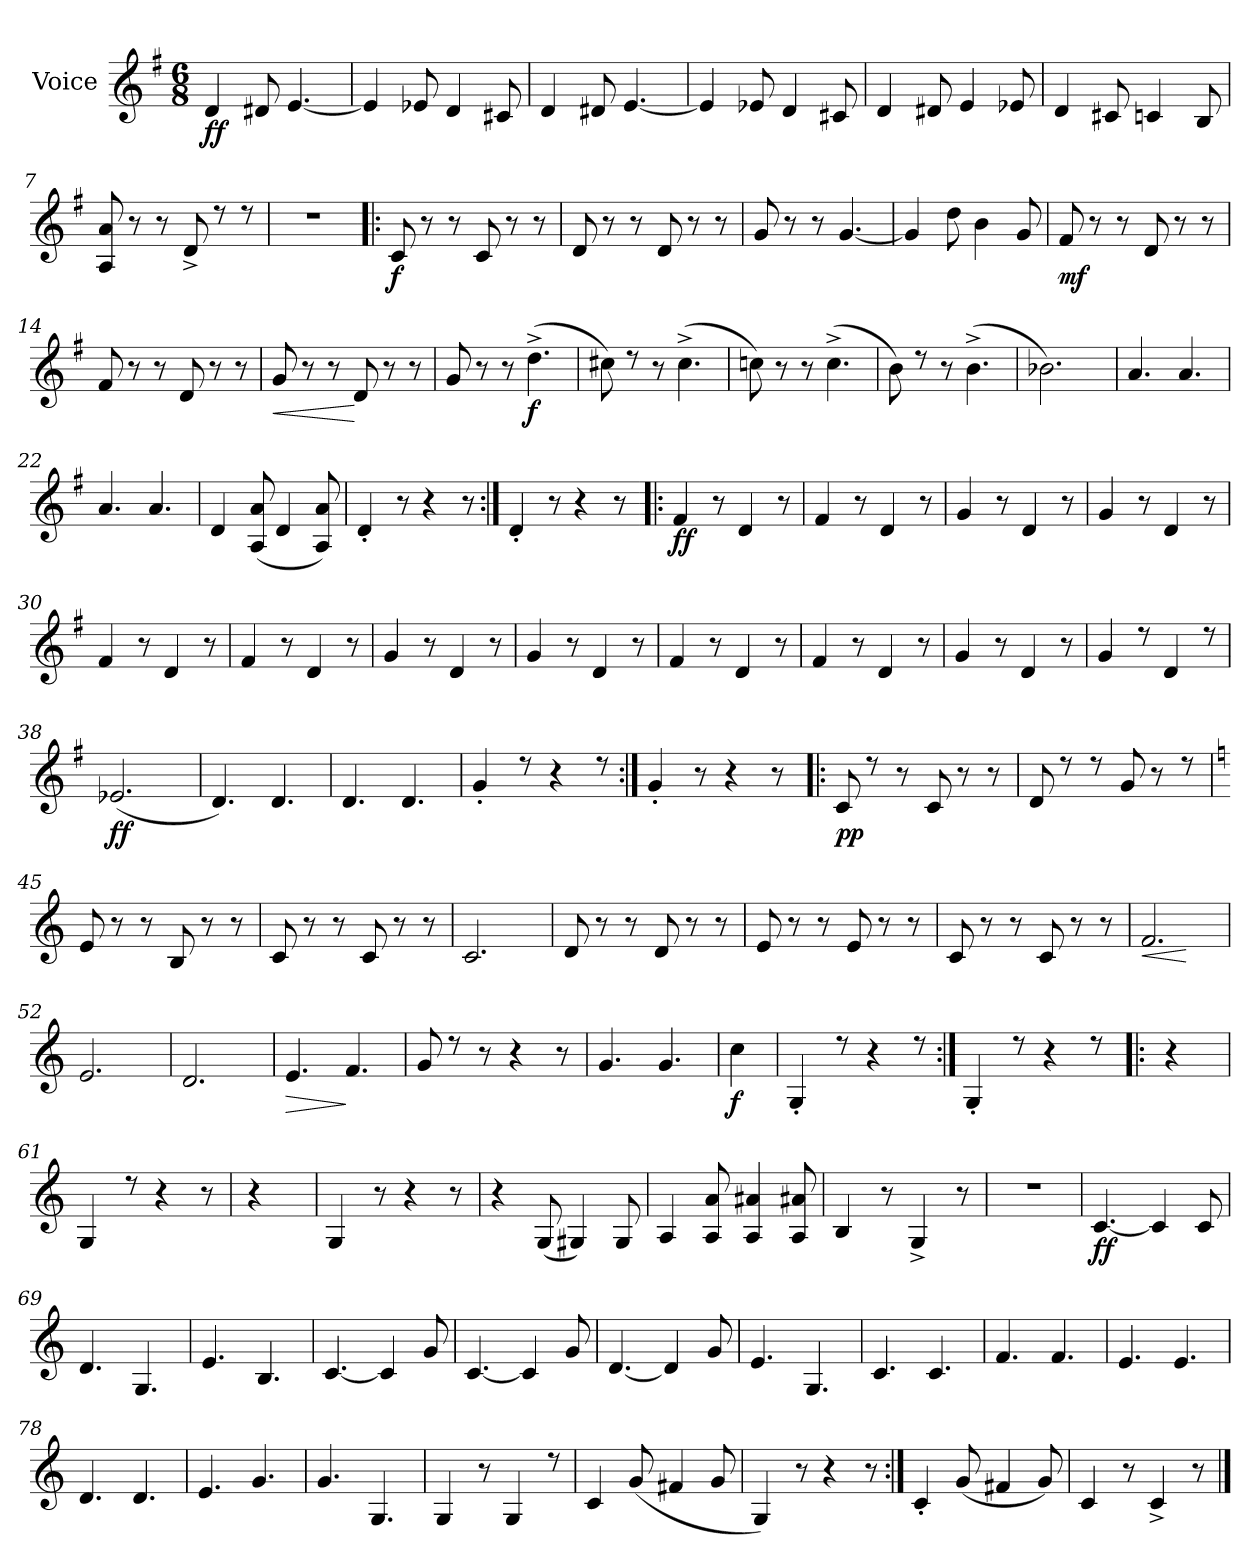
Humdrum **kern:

**kern	**dynam
*part1	*part1
*staff1	*staff1
*I"Voice	*
*I'Voice	*
*clefG2	*
*k[f#]	*
*M6/8	*
=1	=1
!	!LO:DY:b
4d/	ff
8d#X/	.
[<4.e/	.
=2	=2
4e/]	.
8e-X/	.
4d/	.
8c#X/	.
=3	=3
4d/	.
8d#X/	.
[<4.e/	.
=4	=4
4e/]	.
8e-X/	.
4d/	.
8c#X/	.
=5	=5
4d/	.
8d#X/	.
4e/	.
8e-X/	.
=6	=6
4d/	.
8c#X/	.
4cn/	.
8B/	.
=7	=7
8A/ 8a/	.
8r	.
8r	.
8d^</	.
8rcc	.
8rcc	.
=8	=8
2.rdd	.
!!LO:LB:g=z
=9!|:	=9!|:
!	!LO:DY:b
8c/	f
8r	.
8r	.
8c/	.
8r	.
8r	.
=10	=10
8d/	.
8r	.
8r	.
8d/	.
8r	.
8r	.
=11	=11
8g/	.
8r	.
8r	.
[<4.g/	.
=12	=12
4g/]	.
8dd\	.
4b\	.
8g/	.
=13	=13
!	!LO:DY:b
8f#/	mf
8r	.
8r	.
8d/	.
8r	.
8r	.
=14	=14
8f#/	.
8r	.
8r	.
8d/	.
8r	.
8r	.
=15	=15
!	!LO:HP:b
8g/	<
8r	.
8r	.
8d/	[
8r	.
8r	.
!!LO:LB:g=z
=16	=16
8g/	.
8r	.
8r	.
!	!LO:DY:b
(>4.dd^>\	f
=17	=17
8cc#X\)	.
8rcc	.
8r	.
(>4.cc#^>\	.
=18	=18
8ccn\)	.
8r	.
8r	.
(>4.cc^>\	.
=19	=19
8b\)	.
8rcc	.
8r	.
(>4.b^>\	.
=20	=20
2.b-X\)	.
=21	=21
4.a/	.
4.a/	.
=22	=22
4.a/	.
4.a/	.
=23	=23
4d/	.
(>8A/ 8a/	.
4d/	.
8A/ 8a/)	.
=24	=24
4d'>/	.
8r	.
4r	.
8r	.
=25:|!	=25:|!
4d'>/	.
8r	.
4r	.
8r	.
!!LO:LB:g=z
=26!|:	=26!|:
!	!LO:DY:b
4f#/	ff
8r	.
4d/	.
8r	.
=27	=27
4f#/	.
8r	.
4d/	.
8r	.
=28	=28
4g/	.
8r	.
4d/	.
8r	.
=29	=29
4g/	.
8r	.
4d/	.
8r	.
=30	=30
4f#/	.
8r	.
4d/	.
8r	.
=31	=31
4f#/	.
8r	.
4d/	.
8r	.
=32	=32
4g/	.
8r	.
4d/	.
8r	.
=33	=33
4g/	.
8r	.
4d/	.
8r	.
=34	=34
4f#/	.
8r	.
4d/	.
8r	.
=35	=35
4f#/	.
8r	.
4d/	.
8r	.
=36	=36
4g/	.
8r	.
4d/	.
8r	.
!!LO:LB:g=z
=37	=37
4g/	.
8rcc	.
4d/	.
8rcc	.
=38	=38
!	!LO:DY:b
(<2.e-X/	ff
=39	=39
4.d/)	.
4.d/	.
=40	=40
4.d/	.
4.d/	.
=41	=41
4g'>/	.
8rcc	.
4r	.
8rcc	.
=42:|!	=42:|!
4g'>/	.
8r	.
4r	.
8r	.
=43!|:	=43!|:
!	!LO:DY:b
8c/	pp
8rcc	.
8r	.
8c/	.
8r	.
8r	.
=44	=44
8d/	.
8rcc	.
8rcc	.
8g/	.
8r	.
8rcc	.
!!LO:LB:g=z
=45	=45
*k[]	*
8e/	.
8r	.
8r	.
8B/	.
8r	.
8r	.
=46	=46
8c/	.
8r	.
8r	.
8c/	.
8r	.
8r	.
=47	=47
2.c/	.
=48	=48
8d/	.
8r	.
8r	.
8d/	.
8r	.
8r	.
=49	=49
8e/	.
8r	.
8r	.
8e/	.
8r	.
8r	.
=50	=50
8c/	.
8r	.
8r	.
8c/	.
8r	.
8r	.
=51	=51
!	!LO:HP:b
2.f/	<
.	[
=52	=52
2.e/	.
=53	=53
2.d/	.
!!LO:LB:g=z
=54	=54
!	!LO:HP:b
4.e/	>
4.f/	]
=55	=55
8g/	.
8rcc	.
8r	.
4r	.
8r	.
=56	=56
4.g/	.
4.g/	.
=57	=57
!	!LO:DY:b
4cc\	f
=58	=58
4G'>/	.
8rcc	.
4r	.
8rcc	.
=59:|!	=59:|!
4G'>/	.
8rcc	.
4r	.
8rcc	.
=60!|:	=60!|:
4r	.
=61	=61
4G/	.
8rcc	.
4r	.
8r	.
=62	=62
4r	.
!!LO:LB:g=z
=63	=63
4G/	.
8r	.
4r	.
8r	.
=64	=64
4r	.
(>8G/	.
4G#X/)	.
8G#/	.
=65	=65
4A/	.
8A/ 8a/	.
4A/ 4a#X/	.
8A/ 8a#X/	.
=66	=66
4B/	.
8r	.
4G^</	.
8r	.
=67	=67
2.rdd	.
=68	=68
!	!LO:DY:b
[<4.c/	ff
4c/]	.
8c/	.
=69	=69
4.d/	.
4.G/	.
=70	=70
4.e/	.
4.B/	.
=71	=71
[<4.c/	.
4c/]	.
8g/	.
!!LO:LB:g=z
=72	=72
[<4.c/	.
4c/]	.
8g/	.
=73	=73
[<4.d/	.
4d/]	.
8g/	.
=74	=74
4.e/	.
4.G/	.
=75	=75
4.c/	.
4.c/	.
=76	=76
4.f/	.
4.f/	.
=77	=77
4.e/	.
4.e/	.
=78	=78
4.d/	.
4.d/	.
=79	=79
4.e/	.
4.g/	.
=80	=80
4.g/	.
4.G/	.
=81	=81
4G/	.
8r	.
4G/	.
8rcc	.
=82	=82
4c/	.
(<8g/	.
4f#X/	.
8g/	.
!!LO:LB:g=z
=83	=83
4G/)	.
8r	.
4r	.
8r	.
=84:|!	=84:|!
4c'>/	.
(<8g/	.
4f#X/	.
8g/)	.
=85	=85
4c/	.
8r	.
4c^</	.
8r	.
==	==
*-	*-
